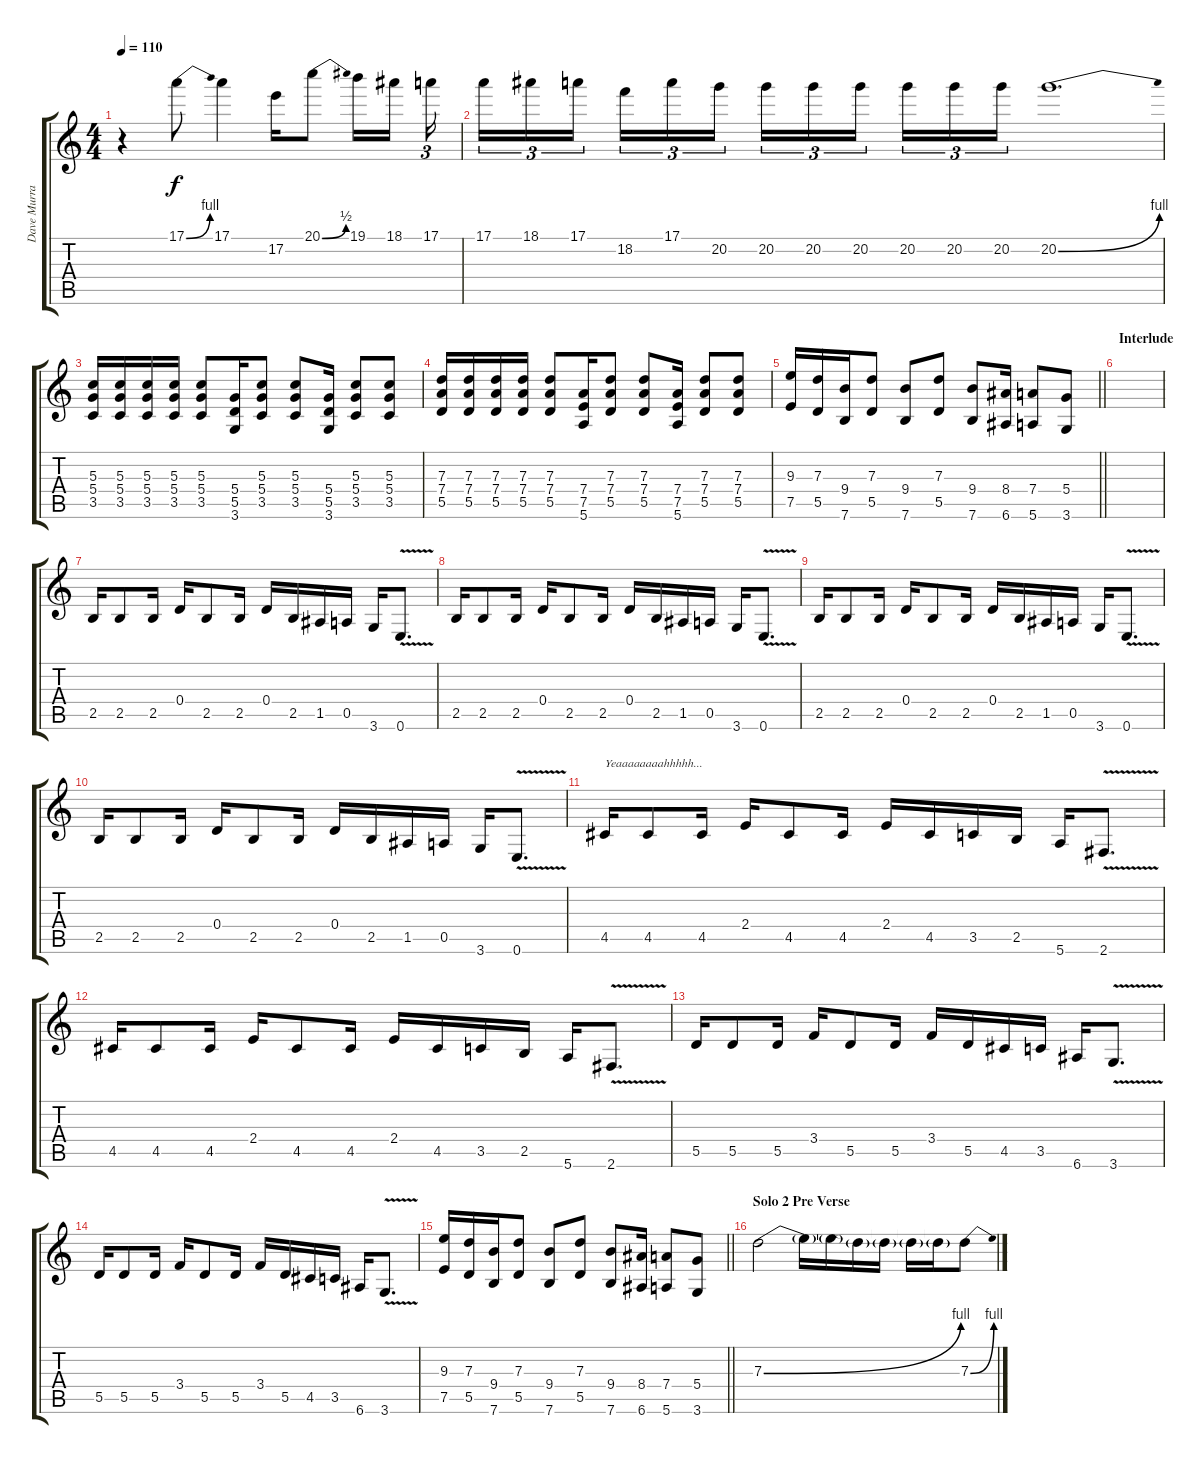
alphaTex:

\track ("Dave Murray" "Dave Murra") {instrument distortionguitar}
\staff {score tabs}
\tuning (E4 B3 G3 D3 A2 E2) {hide}
\ts (4 4)
\tempo 110
\clef g2
\ks c
r.4{dy f} 17.1{be (bend 0 0 60 4)}.8 17.1.4 17.2.16 20.1{be (bend 0 0 60 2)}.8 19.1.16 18.1.16{beam splitsecondary} 17.1.16{tu (3 2)} |
17.1.16{tu (3 2)} 18.1.16{tu (3 2)} 17.1.16{tu (3 2) beam splitsecondary} 18.2.16{tu (3 2)} 17.1.16{tu (3 2)} 20.2.16{tu (3 2)} 20.2.16{tu (3 2)} 20.2.16{tu (3 2)} 20.2.16{tu (3 2) beam splitsecondary} 20.2.16{tu (3 2)} 20.2.16{tu (3 2)} 20.2.16{tu (3 2)} 20.2{be (bend 0 0 60 4)}.1{d} |
(5.3 5.4 3.5).16 (5.3 5.4 3.5).16 (5.3 5.4 3.5).16 (5.3 5.4 3.5).16 (5.3 5.4 3.5).8 (5.4 5.5 3.6).16 (5.3 5.4 3.5).8 (5.3 5.4 3.5).8 (5.4 5.5 3.6).16 (5.3 5.4 3.5).8 (5.3 5.4 3.5).8 |
(7.3 7.4 5.5).16 (7.3 7.4 5.5).16 (7.3 7.4 5.5).16 (7.3 7.4 5.5).16 (7.3 7.4 5.5).8 (7.4 7.5 5.6).16 (7.3 7.4 5.5).8 (7.3 7.4 5.5).8 (7.4 7.5 5.6).16 (7.3 7.4 5.5).8 (7.3 7.4 5.5).8 |
\barLineRight lightlight
(9.3 7.5).16 (7.3 5.5).16 (9.4 7.6).16 (7.3 5.5).8 (9.4 7.6).8 (7.3 5.5).8 (9.4 7.6).8 (8.4 6.6).16 (7.4 5.6).8 (5.4 3.6).8 |
\section ("" "Interlude")
|
2.5.16 2.5.8 2.5.16 0.4.16 2.5.8 2.5.16 0.4.16 2.5.16 1.5.16 0.5.16 3.6.16 0.6{v}.8{d} |
2.5.16 2.5.8 2.5.16 0.4.16 2.5.8 2.5.16 0.4.16 2.5.16 1.5.16 0.5.16 3.6.16 0.6{v}.8{d} |
2.5.16 2.5.8 2.5.16 0.4.16 2.5.8 2.5.16 0.4.16 2.5.16 1.5.16 0.5.16 3.6.16 0.6{v}.8{d} |
2.5.16 2.5.8 2.5.16 0.4.16 2.5.8 2.5.16 0.4.16 2.5.16 1.5.16 0.5.16 3.6.16 0.6{v}.8{d} |
4.5.16{txt "Yeaaaaaaaahhhhh..."} 4.5.8 4.5.16 2.4.16 4.5.8 4.5.16 2.4.16 4.5.16 3.5.16 2.5.16 5.6.16 2.6{v}.8{d} |
4.5.16 4.5.8 4.5.16 2.4.16 4.5.8 4.5.16 2.4.16 4.5.16 3.5.16 2.5.16 5.6.16 2.6{v}.8{d} |
5.5.16 5.5.8 5.5.16 3.4.16 5.5.8 5.5.16 3.4.16 5.5.16 4.5.16 3.5.16 6.6.16 3.6{v}.8{d} |
5.5.16 5.5.8 5.5.16 3.4.16 5.5.8 5.5.16 3.4.16 5.5.16 4.5.16 3.5.16 6.6.16 3.6{v}.8{d} |
\barLineRight lightlight
(9.3 7.5).16 (7.3 5.5).16 (9.4 7.6).16 (7.3 5.5).8 (9.4 7.6).8 (7.3 5.5).8 (9.4 7.6).8 (8.4 6.6).16 (7.4 5.6).8 (5.4 3.6).8 |
\section ("" "Solo 2 Pre Verse")
7.3{be (bend 0 0 60 4)}.2 7.3{t}.16 7.3{t}.16 7.3{t}.16 7.3{t}.16 7.3{t}.16 7.3{t}.16 7.3{be (bend 0 0 60 4)}.8
